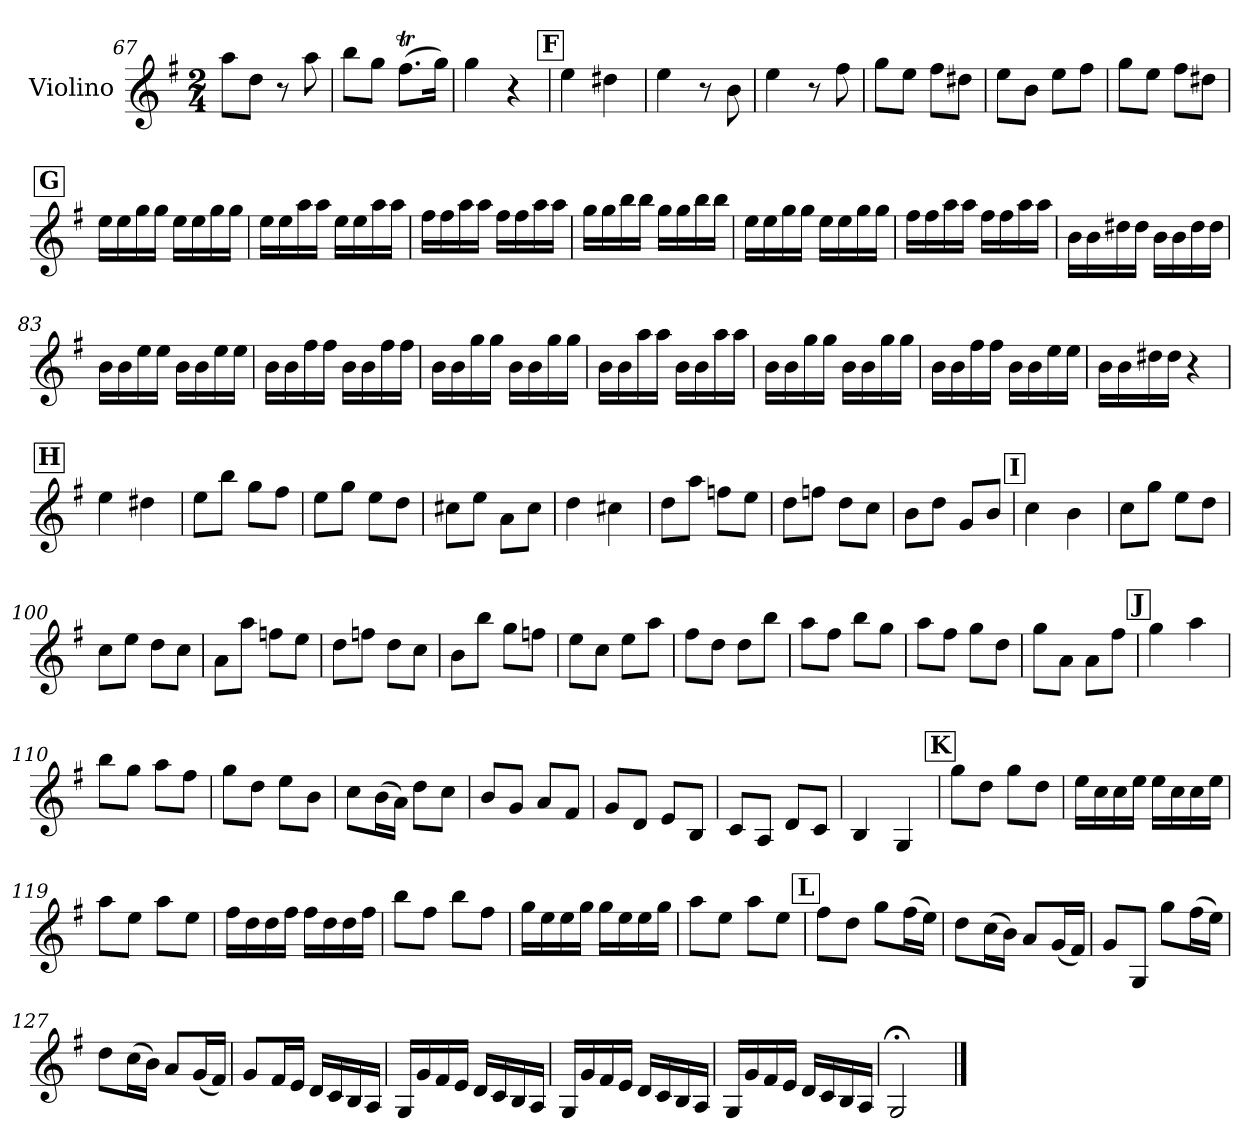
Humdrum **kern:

**kern
*part1
*staff1
*I"Violino
*I'Vln.
*clefG2
*k[f#]
*M2/4
=67
8aa\L
8dd\J
8r
8aa\
=68
8bb\L
8gg\J
(>8.ff#t\L
16gg\Jk)
=69
4gg\
4r
!!LO:PB:g=z
!!LO:REH:place=s1:a:B:fs=14:t=F
=70
4ee\
4dd#X\
=71
4ee\
8r
8b\
=72
4ee\
8r
8ff#\
=73
8gg\L
8ee\J
8ff#\L
8dd#X\J
=74
8ee\L
8b\J
8ee\L
8ff#\J
=75
8gg\L
8ee\J
8ff#\L
8dd#X\J
!!LO:LB:g=z
!!LO:REH:place=s1:a:B:fs=14:t=G
=76
16ee\LL
16ee\
16gg\
16gg\JJ
16ee\LL
16ee\
16gg\
16gg\JJ
=77
16ee\LL
16ee\
16aa\
16aa\JJ
16ee\LL
16ee\
16aa\
16aa\JJ
=78
16ff#\LL
16ff#\
16aa\
16aa\JJ
16ff#\LL
16ff#\
16aa\
16aa\JJ
=79
16gg\LL
16gg\
16bb\
16bb\JJ
16gg\LL
16gg\
16bb\
16bb\JJ
=80
16ee\LL
16ee\
16gg\
16gg\JJ
16ee\LL
16ee\
16gg\
16gg\JJ
!!LO:LB:g=z
=81
16ff#\LL
16ff#\
16aa\
16aa\JJ
16ff#\LL
16ff#\
16aa\
16aa\JJ
=82
16b\LL
16b\
16dd#X\
16dd#\JJ
16b\LL
16b\
16dd#\
16dd#\JJ
=83
16b\LL
16b\
16ee\
16ee\JJ
16b\LL
16b\
16ee\
16ee\JJ
=84
16b\LL
16b\
16ff#\
16ff#\JJ
16b\LL
16b\
16ff#\
16ff#\JJ
=85
16b\LL
16b\
16gg\
16gg\JJ
16b\LL
16b\
16gg\
16gg\JJ
!!LO:LB:g=z
=86
16b\LL
16b\
16aa\
16aa\JJ
16b\LL
16b\
16aa\
16aa\JJ
=87
16b\LL
16b\
16gg\
16gg\JJ
16b\LL
16b\
16gg\
16gg\JJ
=88
16b\LL
16b\
16ff#\
16ff#\JJ
16b\LL
16b\
16ee\
16ee\JJ
=89
16b\LL
16b\
16dd#X\
16dd#\JJ
4r
!!LO:REH:place=s1:a:B:fs=14:t=H
=90
4ee\
4dd#X\
=91
8ee\L
8bb\J
8gg\L
8ff#\J
!!LO:LB:g=z
=92
8ee\L
8gg\J
8ee\L
8dd\J
=93
8cc#X\L
8ee\J
8a\L
8cc#\J
=94
4dd\
4cc#X\
=95
8dd\L
8aa\J
8ffn\L
8ee\J
=96
8dd\L
8ffn\J
8dd\L
8cc\J
=97
8b\L
8dd\J
8g/L
8b/J
!!LO:REH:place=s1:a:B:fs=14:t=I
=98
4cc\
4b\
!!LO:LB:g=z
=99
8cc\L
8gg\J
8ee\L
8dd\J
=100
8cc\L
8ee\J
8dd\L
8cc\J
=101
8a\L
8aa\J
8ffn\L
8ee\J
=102
8dd\L
8ffn\J
8dd\L
8cc\J
=103
8b\L
8bb\J
8gg\L
8ffn\J
=104
8ee\L
8cc\J
8ee\L
8aa\J
=105
8ff#\L
8dd\J
8dd\L
8bb\J
!!LO:LB:g=z
=106
8aa\L
8ff#\J
8bb\L
8gg\J
=107
8aa\L
8ff#\J
8gg\L
8dd\J
=108
8gg\L
8a\J
8a\L
8ff#\J
!!LO:REH:place=s1:a:B:fs=14:t=J
=109
4gg\
4aa\
=110
8bb\L
8gg\J
8aa\L
8ff#\J
=111
8gg\L
8dd\J
8ee\L
8b\J
=112
8cc\L
(>16b\L
16a\JJ)
8dd\L
8cc\J
!!LO:LB:g=z
=113
8b/L
8g/J
8a/L
8f#/J
=114
8g/L
8d/J
8e/L
8B/J
=115
8c/L
8A/J
8d/L
8c/J
=116
4B/
4G/
!!LO:REH:place=s1:a:B:fs=14:t=K
=117
8gg\L
8dd\J
8gg\L
8dd\J
=118
16ee\LL
16cc\
16cc\
16ee\JJ
16ee\LL
16cc\
16cc\
16ee\JJ
!!LO:LB:g=z
=119
8aa\L
8ee\J
8aa\L
8ee\J
=120
16ff#\LL
16dd\
16dd\
16ff#\JJ
16ff#\LL
16dd\
16dd\
16ff#\JJ
=121
8bb\L
8ff#\J
8bb\L
8ff#\J
=122
16gg\LL
16ee\
16ee\
16gg\JJ
16gg\LL
16ee\
16ee\
16gg\JJ
=123
8aa\L
8ee\J
8aa\L
8ee\J
!!LO:REH:place=s1:a:B:fs=14:t=L
=124
8ff#\L
8dd\J
8gg\L
(>16ff#\L
16ee\JJ)
=125
8dd\L
(>16cc\L
16b\JJ)
8a/L
(<16g/L
16f#/JJ)
=126
8g/L
8G/J
8gg\L
(>16ff#\L
16ee\JJ)
!!LO:LB:g=z
=127
8dd\L
(>16cc\L
16b\JJ)
8a/L
(<16g/L
16f#/JJ)
=128
8g/L
16f#/L
16e/JJ
16d/LL
16c/
16B/
16A/JJ
=129
16G/LL
16g/
16f#/
16e/JJ
16d/LL
16c/
16B/
16A/JJ
=130
16G/LL
16g/
16f#/
16e/JJ
16d/LL
16c/
16B/
16A/JJ
=131
16G/LL
16g/
16f#/
16e/JJ
16d/LL
16c/
16B/
16A/JJ
=132
2G;</
==
*-
